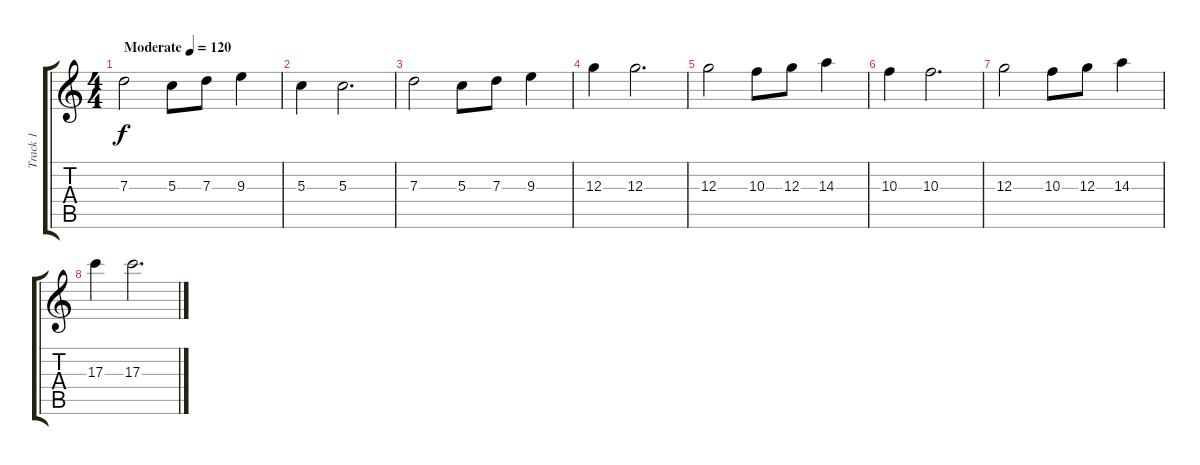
\track ("Track 1" "Track 1") {instrument acousticguitarsteel}
\staff {score tabs}
\tuning (E4 C4 G3 C3 G2 C2) {hide}
\ts (4 4)
\tempo (120 "Moderate")
\clef g2
\ks c
7.3.2{dy f instrument acousticguitarsteel} 5.3.8 7.3.8 9.3.4 |
5.3.4 5.3.2{d} |
7.3.2 5.3.8 7.3.8 9.3.4 |
12.3.4 12.3.2{d} |
12.3.2 10.3.8 12.3.8 14.3.4 |
10.3.4 10.3.2{d} |
12.3.2 10.3.8 12.3.8 14.3.4 |
17.3.4 17.3.2{d}
